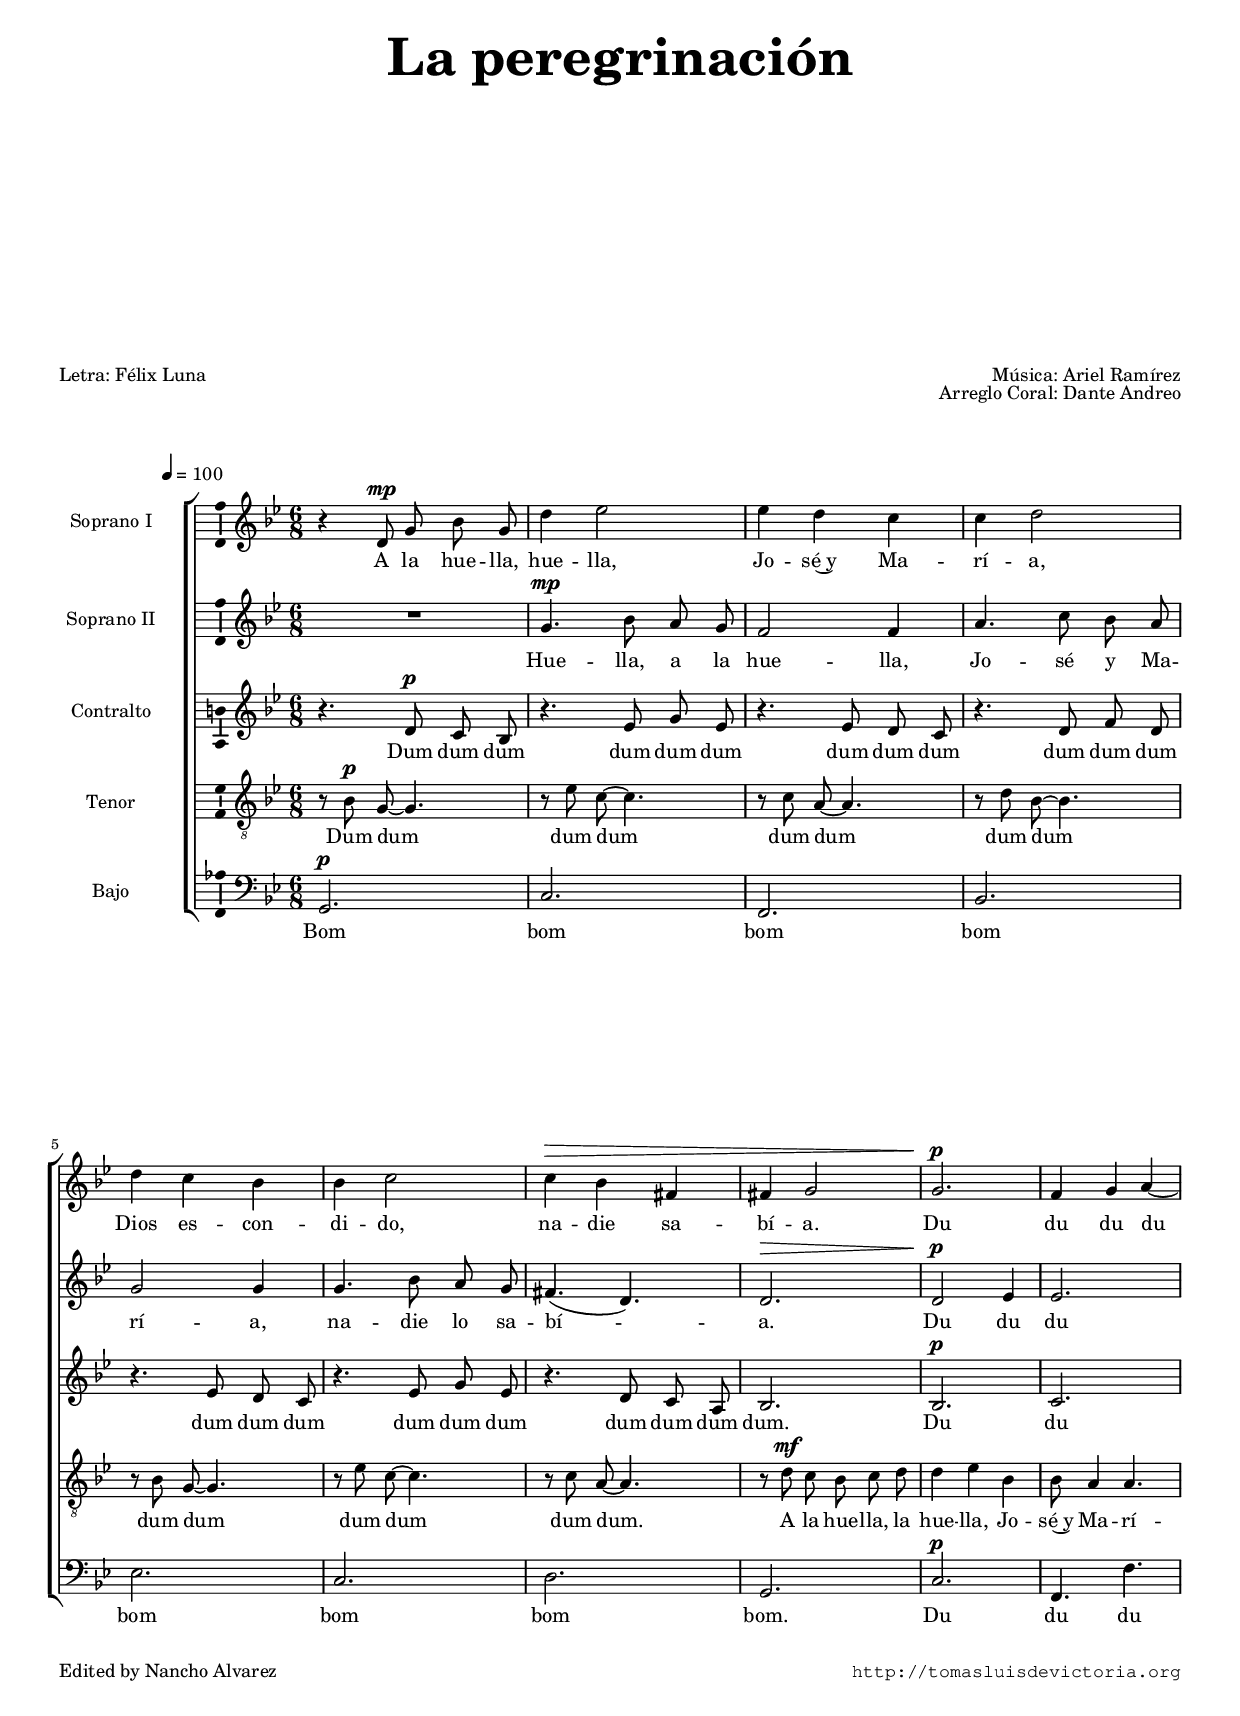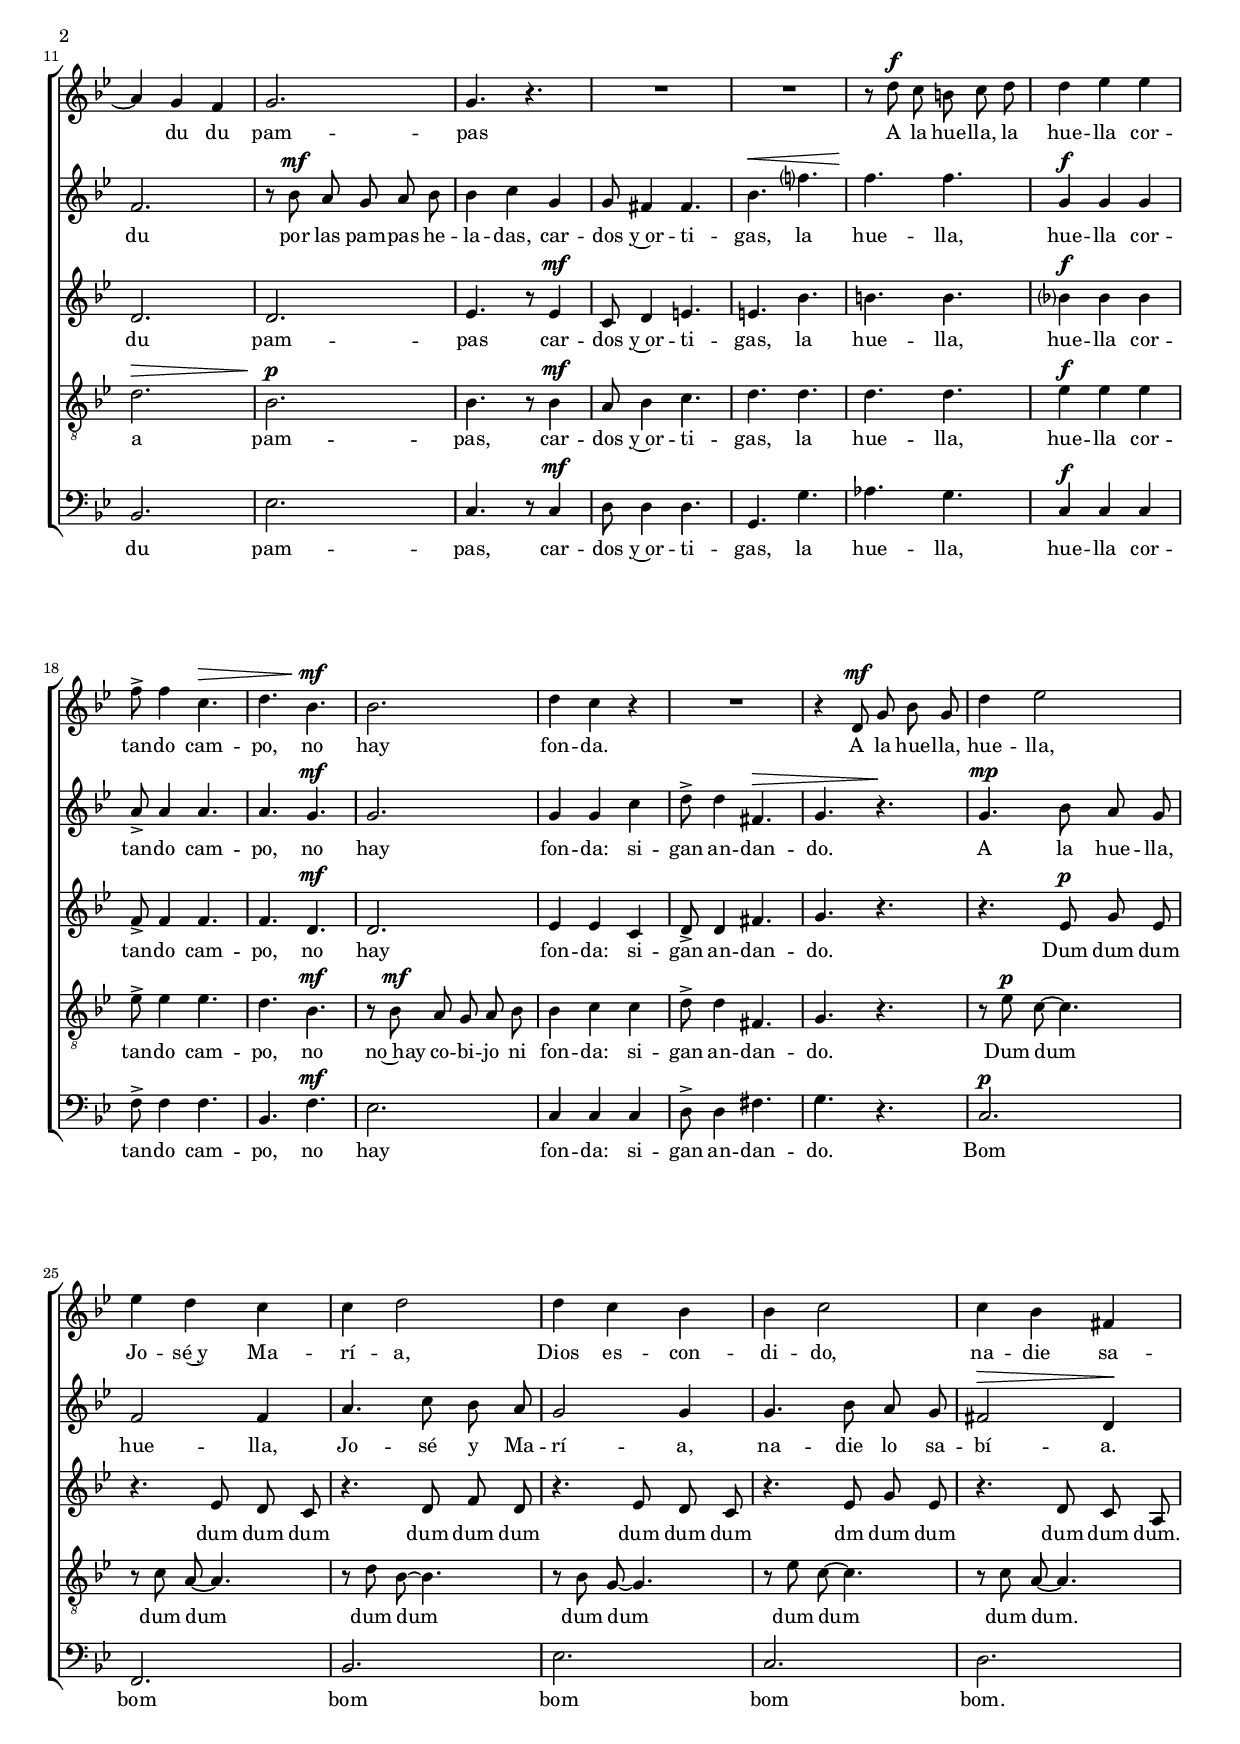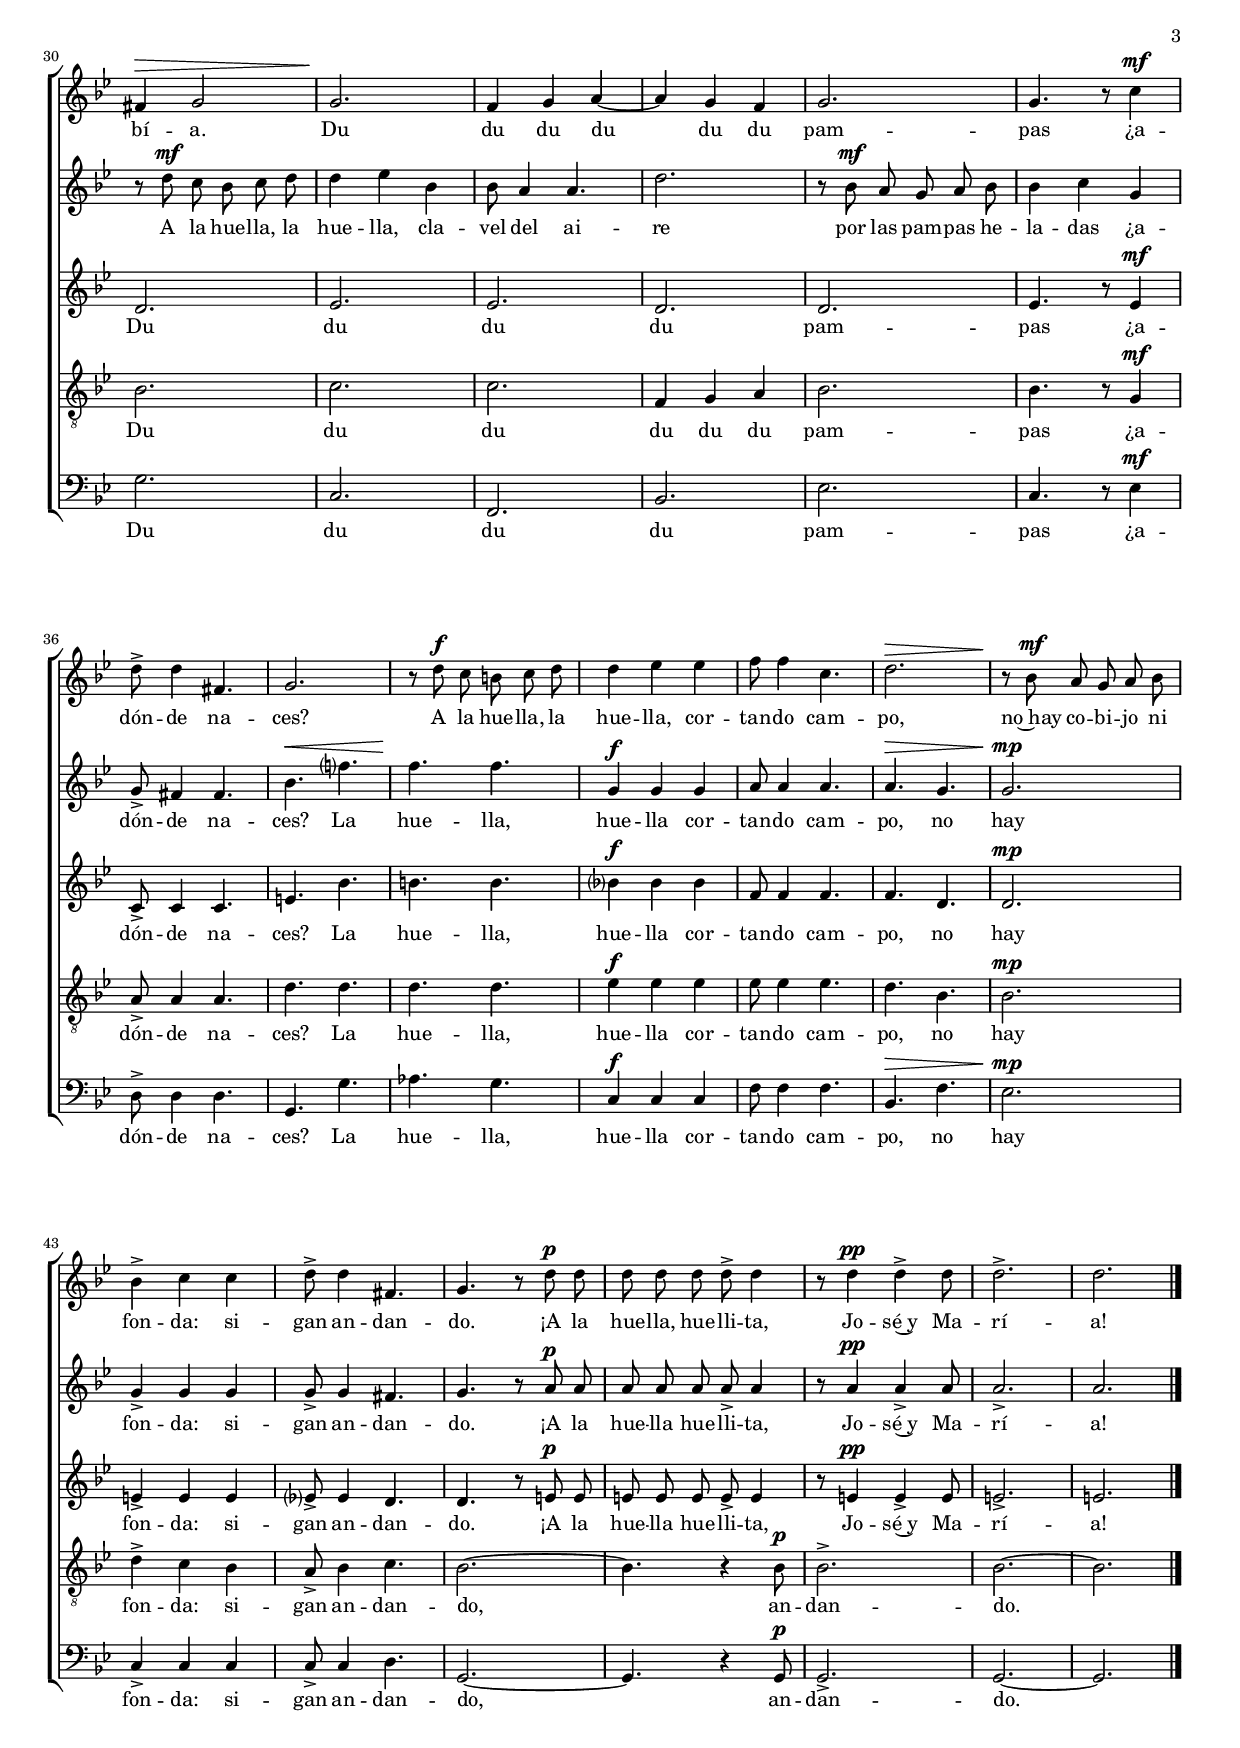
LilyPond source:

\version "2.11.32"

#(set-default-paper-size "a4")
#(set-global-staff-size 16)
#(ly:set-option 'point-and-click #f)

ss=\once \set suggestAccidentals = ##t


\header {
	%title=\markup{\bigger \bigger \bigger  "La peregrinación" }
	title=\markup{\column{" " " " \bigger \bigger \bigger \bigger \bigger  "La peregrinación" " " " " " " " " " " " " " " " " }}
	composer="Música: Ariel Ramírez"
	opus="Arreglo Coral: Dante Andreo"
	poet="Letra: Félix Luna"
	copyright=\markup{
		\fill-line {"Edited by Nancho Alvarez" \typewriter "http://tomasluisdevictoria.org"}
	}
%	tagline=""
}

global={\key g \minor \time 6/8 \skip 1*6/8*49 \bar "|." }


cantus={
	\dynamicUp
	\override Score.MetronomeMark #'X-offset = #-4
	\override Score.MetronomeMark #'padding = #3
	\tempo 4=100
	r4 d'8^\mp g' bes' g' |
	d''4 ees''2 |
	ees''4 d'' c'' |
	c'' d''2 |
%5
	d''4 c'' bes' |
	bes' c''2 |
	c''4\> bes' fis' |
	fis' g'2 | %\break
	g'2.\!^\p |
%10
	f'4 g' a' ~ |
	a' g' f' |
	g'2. |
	g'4. r |
	R1*6/8 |
%15
	R1*6/8 |
	r8 d''^\f c'' b' c'' d'' |
	d''4 ees'' ees'' |
	f''8-> f''4 c''4.\> |
	d'' bes'\!^\mf |
%20
	bes'2. |
	d''4 c'' r |
	R1*6/8 |
	r4 d'8^\mf g' bes' g' | %\break
	d''4 ees''2 |
%25
	ees''4 d'' c'' |
	c'' d''2 |
	d''4 c'' bes' |
	bes' c''2 |
	c''4 bes' fis' |
%30
	fis'\> g'2 |
	g'2.\! |
	f'4 g' a' ~ |
	a' g' f' |
	g'2. |
%35
	g'4. r8 c''4^\mf |
	d''8-> d''4 fis'4. |
	g'2. |
	r8 d''^\f c'' b' c'' d'' |
	d''4 ees'' ees'' |
%40
	f''8 f''4 c''4. |
	d''2.\> |
	r8\! bes'^\mf a' g' a' bes' |
	bes'4-> c'' c'' |
	d''8-> d''4 fis'4. |
%45
	g' r8 d''^\p d'' |
	d'' d'' d'' d''-> d''4 |
	r8 d''4^\pp d''-> d''8 |
	d''2.-> |
	d''
}

cantusdos={
	\dynamicUp
	R1*6/8 |
	g'4.^\mp bes'8 a' g' |
	f'2 f'4 |
	a'4. c''8 bes' a' |
%5
	g'2 g'4 |
	g'4. bes'8 a' g' |
	fis'4.( d') |
	d'2.\> |
	d'2\!^\p ees'4 |
%10
	ees'2. |
	f' |
	r8 bes'^\mf a' g' a' bes' |
	bes'4 c'' g' |
	g'8 fis'4 fis'4. |
%15
	bes'\< f''? |
	f''\! f'' |
	g'4^\f g' g' |
	a'8-> a'4 a'4. |
	a' g'^\mf |
%20
	g'2. |
	g'4 g' c'' |
	d''8-> d''4 fis'4.\> |
	g' r\! |
	g'^\mp bes'8 a' g' |
%25
	f'2 f'4 |
	a'4. c''8 bes' a' |
	g'2 g'4 |
	g'4. bes'8 a' g' |
	fis'2\> d'4\! |
%30
	r8 d''\mf c'' bes' c'' d'' |
	d''4 ees'' bes' |
	bes'8 a'4 a'4. |
	d''2. |
	r8 bes'\mf a' g' a' bes' |
%35
	bes'4 c'' g' |
	g'8-> fis'4 fis'4. |
	bes'\< f''? |
	f''\! f'' |
	g'4^\f g' g' |
%40
	a'8 a'4 a'4. |
	a'\> g' |
	g'2.\!^\mp |
	g'4-> g' g' |
	g'8-> g'4 fis'4. |
%45
	g' r8 a'^\p a' |
	a' a' a' a'-> a'4 |
	r8 a'4^\pp a'-> a'8 |
	a'2.-> |
	a'
}

altus={
	r4. d'8^\p c' bes |
	r4. ees'8 g' ees' |
	r4. ees'8 d' c' |
	r4. d'8 f' d' |
%5
	r4. ees'8 d' c' |
	r4. ees'8 g' ees' |
	r4. d'8 c' a |
	bes2. |
	bes^\p |
%10
	c' |
	d' |
	d' |
	ees'4. r8 ees'4^\mf |
	c'8 d'4 e'4. |
%15
	e' bes' |
	b' b' |
	bes'?4^\f bes' bes' |
	f'8-> f'4 f'4. |
	f' d'^\mf |
%20
	d'2. |
	ees'4 ees' c' |
	d'8-> d'4 fis'4. |
	g' r |
	r ees'8^\p g' ees' |
%25
	r4. ees'8 d' c' |
	r4. d'8 f' d' |
	r4. ees'8 d' c' |
	r4. ees'8 g' ees' |
	r4. d'8 c' a |
%30
	d'2. |
	ees' |
	ees' |
	d' |
	d' |
%35
	ees'4. r8 ees'4^\mf |
	c'8-> c'4 c'4. |
	e' bes' |
	b' b' |
	bes'?4^\f bes' bes' |
%40
	f'8 f'4 f'4. |
	f' d' |
	d'2.^\mp |
	e'4-> e' e' |
	ees'?8-> ees'4 d'4. |
%45
	d' r8 e'^\p e' |
	e' e' e' e'-> e'4 |
	r8 e'4^\pp e'-> e'8 |
	e'2.-> |
	e' 
}

tenor={
	\dynamicUp
	r8 bes^\p g ~ g4. |
	r8 ees' c' ~ c'4. |
	r8 c' a ~ a4. |
	r8 d' bes ~ bes4. |
%5
	r8 bes g ~ g4. |
	r8 ees' c' ~ c'4. |
	r8 c' a ~ a4. |
	r8 d'^\mf c' bes c' d' |
	d'4 ees' bes |
%10
	bes8 a4 a4. |
	d'2.\> |
	bes\!^\p |
	bes4. r8 bes4^\mf |
	a8 bes4 c'4. |
%15
	d' d' |
	d' d' |
	ees'4^\f ees' ees' |
	ees'8-> ees'4 ees'4. |
	d' bes^\mf |
%20
	r8 bes^\mf a g a bes |
	bes4 c' c' |
	d'8-> d'4 fis4. |
	g r |
	r8 ees'^\p c' ~ c'4. |
%25
	r8 c' a ~ a4. |
	r8 d' bes ~ bes4. |
	r8 bes g ~ g4. |
	r8 ees' c' ~ c'4. |
	r8 c' a ~ a4. |
%30
	bes2. |
	c' |
	c' |
	f4 g a |
	bes2. |
%35
	bes4. r8 g4^\mf |
	a8-> a4 a4. |
	d' d' |
	d' d' |
	ees'4^\f ees' ees' |
%40
	ees'8 ees'4 ees'4. |
	d' bes |
	bes2.^\mp |
	d'4-> c' bes |
	a8-> bes4 c'4. |
%45
	bes2. ~ |
	bes4. r4 bes8^\p |
	bes2.-> |
	bes ~ |
	bes 
}

bassus={
	\dynamicUp
	g,2.^\p |
	c |
	f, |
	bes, |
%5
	ees |
	c |
	d |
	g, |
	c^\p |
%10
	f,4. f |
	bes,2. |
	ees |
	c4. r8 c4^\mf |
	d8 d4 d4. |
%15
	g, g |
	aes g |
	c4^\f c c |
	f8-> f4 f4. |
	bes, f^\mf |
%20
	ees2. |
	c4 c c |
	d8-> d4 fis4. |
	g r |
	c2.^\p |
%25
	f, |
	bes, |
	ees |
	c |
	d |
%30
	g |
	c |
	f, |
	bes, |
	ees |
%35
	c4. r8 ees4^\mf |
	d8-> d4 d4. |
	g, g |
	aes g |
	c4^\f c c |
%40
	f8 f4 f4. |
	bes,\> f |
	ees2.\!^\mp |
	c4-> c c |
	c8-> c4 d4. |
%45
	g,2. ~ |
	g,4. r4 g,8^\p |
	g,2.-> |
	g, ~ |
	g, 
}


textocantus=\lyricmode{
A la hue -- lla, hue -- lla,
Jo -- sé~y Ma -- rí -- a,
Dios es -- con -- di -- do,
na -- die sa -- bí -- a.
Du du du du _ du du 
pam -- pas
A la hue -- lla,
la hue -- lla cor -- tan -- do cam -- po,
no hay fon -- da.
A la hue -- lla, hue -- lla,
Jo -- sé~y Ma -- rí -- a,
Dios es -- con -- di -- do,
na -- die sa -- bí -- a.
Du du du du _ du du 
pam -- pas
¿a -- dón -- de na -- ces?
A la hue -- lla, la hue -- lla,
cor -- tan -- do cam -- po,
no~hay co -- bi -- jo ni fon -- da:
si -- gan an -- dan -- do.
¡A la hue -- lla, hue -- lli -- ta,
Jo -- sé~y Ma -- rí -- a!
}

textocantusdos=\lyricmode{
Hue -- lla, a la hue -- lla,
Jo -- sé y Ma -- rí -- a,
na -- die lo sa -- bí -- _ a. 
Du du du du 
por las pam -- pas he -- la -- das,
car -- dos y~or -- ti -- gas,
la hue -- lla,
hue -- lla cor -- tan -- do cam -- po,
no hay fon -- da:
si -- gan an -- dan -- do.
A la hue -- lla,
hue -- lla,
Jo -- sé y Ma -- rí -- a,
na -- die lo sa -- bí -- a.
A la hue -- lla, 
la hue -- lla,
cla -- vel del ai -- re
por las pam -- pas he -- la -- das
¿a -- dón -- de na -- ces?
La hue -- lla,
hue -- lla cor -- tan -- do cam -- po,
no hay fon -- da:
si -- gan an -- dan -- do.
¡A la hue -- lla hue -- lli -- ta,
Jo -- sé~y Ma -- rí -- a!
}

textoaltus=\lyricmode{
Dum dum dum
dum dum dum
dum dum dum
dum dum dum
dum dum dum
dum dum dum
dum dum dum
dum.
Du du du 
pam -- pas 
car -- dos y~or -- ti -- gas,
la hue -- lla,
hue -- lla cor -- tan -- do cam -- po,
no hay fon -- da:
si -- gan an -- dan -- do.
Dum dum dum
dum dum dum
dum dum dum
dum dum dum
dm dum dum
dum dum dum.
Du du du du 
pam -- pas
¿a -- dón -- de na -- ces?
La hue -- lla,
hue -- lla cor -- tan -- do cam -- po,
no hay fon -- da:
si -- gan an -- dan -- do.
¡A la hue -- lla hue -- lli -- ta,
Jo -- sé~y Ma -- rí -- a!
}

textotenor=\lyricmode{
Dum dum _
dum dum _
dum dum _
dum dum _
dum dum _
dum dum _
dum dum. _
A la hue -- lla,
la hue -- lla,
Jo -- sé~y Ma -- rí -- a
pam -- pas,
car -- dos y~or -- ti -- gas,
la hue -- lla,
hue -- lla cor -- tan -- do cam -- po,
no 
no~hay co -- bi -- jo ni fon -- da:
si -- gan an -- dan -- do.
Dum dum _
dum dum _
dum dum _
dum dum _
dum dum _
dum dum. _
Du du du du du du
pam -- pas
¿a -- dón -- de na -- ces?
La hue -- lla,
hue -- lla cor -- tan -- do cam -- po,
no hay fon -- da:
si -- gan an -- dan -- do, _
an -- dan -- do. _
}

textobassus=\lyricmode{
Bom bom bom bom bom bom bom bom.
Du du du du 
pam -- pas,
car -- dos y~or -- ti -- gas,
la hue -- lla,
hue -- lla cor -- tan -- do cam -- po,
no hay fon -- da:
si -- gan an -- dan -- do.
Bom bom bom bom bom bom.
Du du du du 
pam -- pas
¿a -- dón -- de na -- ces?
La hue -- lla,
hue -- lla cor -- tan -- do cam -- po,
no hay fon -- da: 
si -- gan an -- dan -- do, _
an -- dan -- do. _
}



\score {
\new ChoirStaff<<

	\new Staff <<\global
	\new Voice="v1" {
		\set Staff.instrumentName="Soprano I " 
		\clef "treble"
		\cantus }
	\new Lyrics \lyricsto "v1" {\textocantus }
	>>


	\new Staff <<\global
	\new Voice="v5" {
		\set Staff.instrumentName="Soprano II " 
		\clef "treble"
		\cantusdos }
	\new Lyrics \lyricsto "v5" {\textocantusdos }
	>>

	
	\new Staff << \global
	\new Voice="v2" {
		\set Staff.instrumentName="Contralto "
		\clef "treble" 
		\altus}
	\new Lyrics \lyricsto "v2" {\textoaltus }
	>>

	
	\new Staff <<\global
	\new Voice="v3" {
		\set Staff.instrumentName="Tenor "
		\clef "G_8"
		\tenor }
	\new Lyrics \lyricsto "v3" {\textotenor }
	>>
	

	\new Staff <<\global
	\new Voice="v4" {
		\set Staff.instrumentName="Bajo "
		\clef "bass" 
		\bassus }
	\new Lyrics \lyricsto "v4" {\textobassus}
	>>
	
>>

\layout{ 
	%\context {\Lyrics \override VerticalAxisGroup #'minimum-Y-extent = #'(-0 . 0) }
	\context {\Score \override BarNumber #'padding = #2 }
	%\context {\Lyrics \override LyricText #'font-size = #2 }
	\context {\Voice 
		melismaBusyProperties = #'() 
		autoBeaming=##f
	}
	%\context { \RemoveEmptyStaffContext }
	\context {\Staff \consists Ambitus_engraver 
			\override LigatureBracket #'padding = #1
	}
}

%\midi {}

}


\paper{
	indent = 2.3\cm
	system-count=8
	line-width=19.0\cm
	ragged-last-bottom = ##f
	between-system-padding = 0
	ragged-last-bottom = ##f
	foot-separation = 1\mm
	head-separation = 2\mm
}

